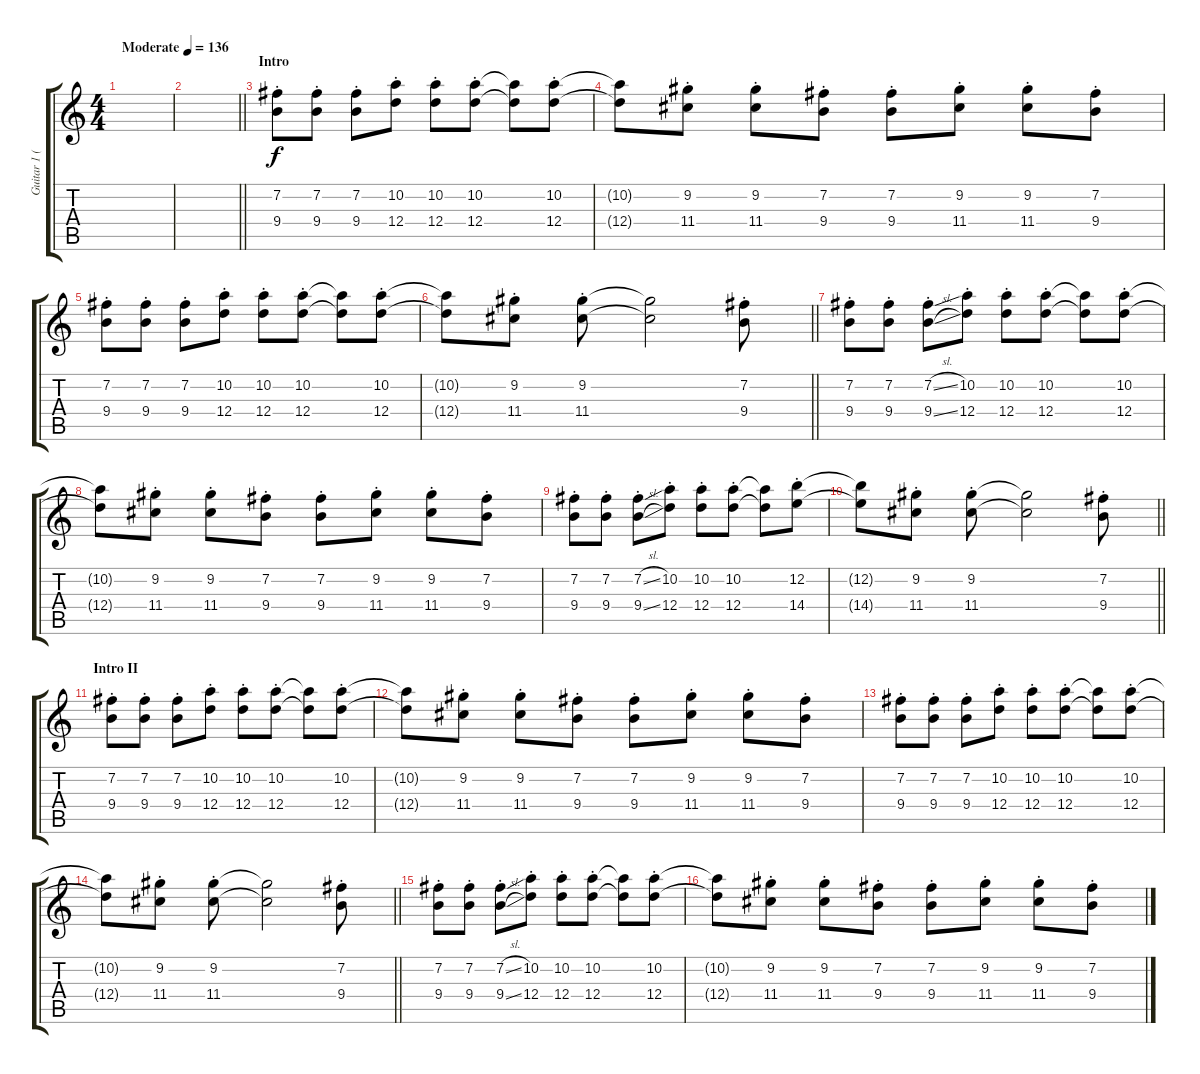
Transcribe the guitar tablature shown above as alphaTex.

\track ("Guitar 1 (You)" "Guitar 1 (") {instrument overdrivenguitar}
\staff {score tabs}
\tuning (E4 B3 G3 D3 A2 E2) {hide}
\ts (4 4)
\tempo (136 "Moderate")
\clef g2
\ks c
|
\barLineRight lightlight
|
\section ("" "Intro")
(7.2{st} 9.4{st}).8 (7.2{st} 9.4{st}).8 (7.2{st} 9.4{st}).8 (10.2{st} 12.4{st}).8 (10.2{st} 12.4{st}).8 (10.2{st} 12.4{st}).8 (10.2{t} 12.4{t}).8 (10.2{st} 12.4{st}).8 |
(10.2{t} 12.4{t}).8 (9.2{st} 11.4{st}).8 (9.2{st} 11.4{st}).8 (7.2{st} 9.4{st}).8 (7.2{st} 9.4{st}).8 (9.2{st} 11.4{st}).8 (9.2{st} 11.4{st}).8 (7.2{st} 9.4{st}).8 |
(7.2{st} 9.4{st}).8 (7.2{st} 9.4{st}).8 (7.2{st} 9.4{st}).8 (10.2{st} 12.4{st}).8 (10.2{st} 12.4{st}).8 (10.2{st} 12.4{st}).8 (10.2{t} 12.4{t}).8 (10.2{st} 12.4{st}).8 |
\barLineRight lightlight
(10.2{t} 12.4{t}).8 (9.2{st} 11.4{st}).8 (9.2{st} 11.4{st}).8 (9.2{t} 11.4{t}).2 (7.2{st} 9.4{st}).8 |
(7.2{st} 9.4{st}).8 (7.2{st} 9.4{st}).8 (7.2{sl st} 9.4{sl st}).8 (10.2{st} 12.4{st}).8 (10.2{st} 12.4{st}).8 (10.2{st} 12.4{st}).8 (10.2{t} 12.4{t}).8 (10.2{st} 12.4{st}).8 |
(10.2{t} 12.4{t}).8 (9.2{st} 11.4{st}).8 (9.2{st} 11.4{st}).8 (7.2{st} 9.4{st}).8 (7.2{st} 9.4{st}).8 (9.2{st} 11.4{st}).8 (9.2{st} 11.4{st}).8 (7.2{st} 9.4{st}).8 |
(7.2{st} 9.4{st}).8 (7.2{st} 9.4{st}).8 (7.2{sl st} 9.4{sl st}).8 (10.2{st} 12.4{st}).8 (10.2{st} 12.4{st}).8 (10.2{st} 12.4{st}).8 (10.2{t} 12.4{t}).8 (12.2{st} 14.4{st}).8 |
\barLineRight lightlight
(12.2{t} 14.4{t}).8 (9.2{st} 11.4{st}).8 (9.2{st} 11.4{st}).8 (9.2{t} 11.4{t}).2 (7.2{st} 9.4{st}).8 |
\section ("" "Intro II")
(7.2{st} 9.4{st}).8 (7.2{st} 9.4{st}).8 (7.2{st} 9.4{st}).8 (10.2{st} 12.4{st}).8 (10.2{st} 12.4{st}).8 (10.2{st} 12.4{st}).8 (10.2{t} 12.4{t}).8 (10.2{st} 12.4{st}).8 |
(10.2{t} 12.4{t}).8 (9.2{st} 11.4{st}).8 (9.2{st} 11.4{st}).8 (7.2{st} 9.4{st}).8 (7.2{st} 9.4{st}).8 (9.2{st} 11.4{st}).8 (9.2{st} 11.4{st}).8 (7.2{st} 9.4{st}).8 |
(7.2{st} 9.4{st}).8 (7.2{st} 9.4{st}).8 (7.2{st} 9.4{st}).8 (10.2{st} 12.4{st}).8 (10.2{st} 12.4{st}).8 (10.2{st} 12.4{st}).8 (10.2{t} 12.4{t}).8 (10.2{st} 12.4{st}).8 |
\barLineRight lightlight
(10.2{t} 12.4{t}).8 (9.2{st} 11.4{st}).8 (9.2{st} 11.4{st}).8 (9.2{t} 11.4{t}).2 (7.2{st} 9.4{st}).8 |
(7.2{st} 9.4{st}).8 (7.2{st} 9.4{st}).8 (7.2{sl st} 9.4{sl st}).8 (10.2{st} 12.4{st}).8 (10.2{st} 12.4{st}).8 (10.2{st} 12.4{st}).8 (10.2{t} 12.4{t}).8 (10.2{st} 12.4{st}).8 |
(10.2{t} 12.4{t}).8 (9.2{st} 11.4{st}).8 (9.2{st} 11.4{st}).8 (7.2{st} 9.4{st}).8 (7.2{st} 9.4{st}).8 (9.2{st} 11.4{st}).8 (9.2{st} 11.4{st}).8 (7.2{st} 9.4{st}).8
